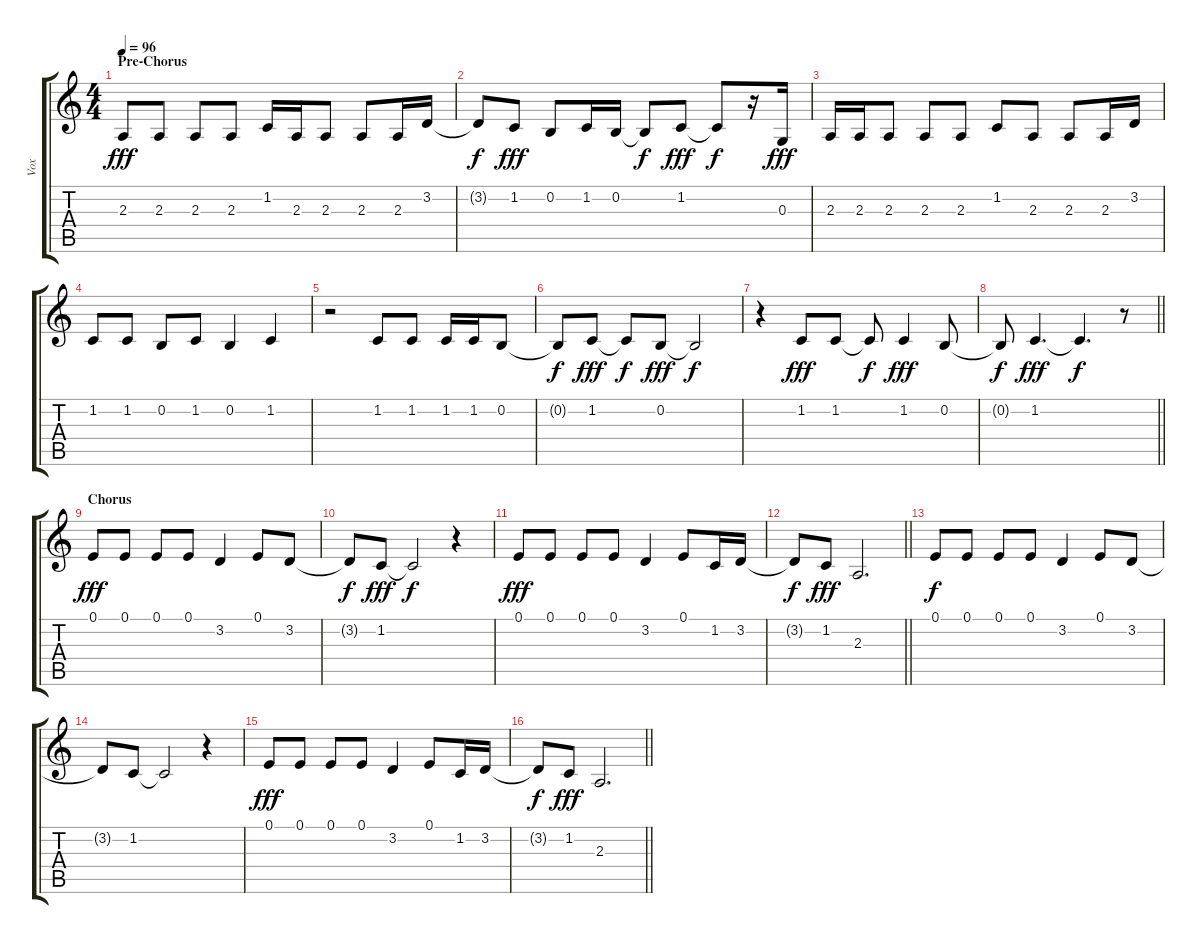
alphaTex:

\track ("Vox" "Vox") {instrument bassoon}
\staff {score tabs}
\tuning (E4 B3 G3 D3 A2 E2) {hide}
\ts (4 4)
\section ("" "Pre-Chorus")
\tempo 96
\clef g2
\ks c
2.3.8{dy fff} 2.3.8 2.3.8 2.3.8 1.2.16 2.3.16 2.3.8 2.3.8 2.3.16 3.2.16 |
3.2{t}.8{dy f} 1.2.8{dy fff} 0.2.8 1.2.16 0.2.16 0.2{t}.8{dy f} 1.2.8{dy fff} 1.2{t}.8{dy f} r.16 0.3.16{dy fff} |
2.3.16 2.3.16 2.3.8 2.3.8 2.3.8 1.2.8 2.3.8 2.3.8 2.3.16 3.2.16 |
1.2.8 1.2.8 0.2.8 1.2.8 0.2.4 1.2.4 |
r.2 1.2.8 1.2.8 1.2.16 1.2.16 0.2.8 |
0.2{t}.8{dy f} 1.2.8{dy fff} 1.2{t}.8{dy f} 0.2.8{dy fff} 0.2{t}.2{dy f} |
r.4 1.2.8{dy fff} 1.2.8 1.2{t}.8{dy f} 1.2.4{dy fff} 0.2.8 |
\barLineRight lightlight
0.2{t}.8{dy f} 1.2.4{d dy fff} 1.2{t}.4{d dy f} r.8 |
\section ("" "Chorus")
0.1.8{dy fff} 0.1.8 0.1.8 0.1.8 3.2.4 0.1.8 3.2.8 |
3.2{t}.8{dy f} 1.2.8{dy fff} 1.2{t}.2{dy f} r.4 |
0.1.8{dy fff} 0.1.8 0.1.8 0.1.8 3.2.4 0.1.8 1.2.16 3.2.16 |
\barLineRight lightlight
3.2{t}.8{dy f} 1.2.8{dy fff} 2.3.2{d} |
0.1.8{dy f} 0.1.8 0.1.8 0.1.8 3.2.4 0.1.8 3.2.8 |
3.2{t}.8 1.2.8 1.2{t}.2 r.4 |
0.1.8{dy fff} 0.1.8 0.1.8 0.1.8 3.2.4 0.1.8 1.2.16 3.2.16 |
\barLineRight lightlight
3.2{t}.8{dy f} 1.2.8{dy fff} 2.3.2{d}
